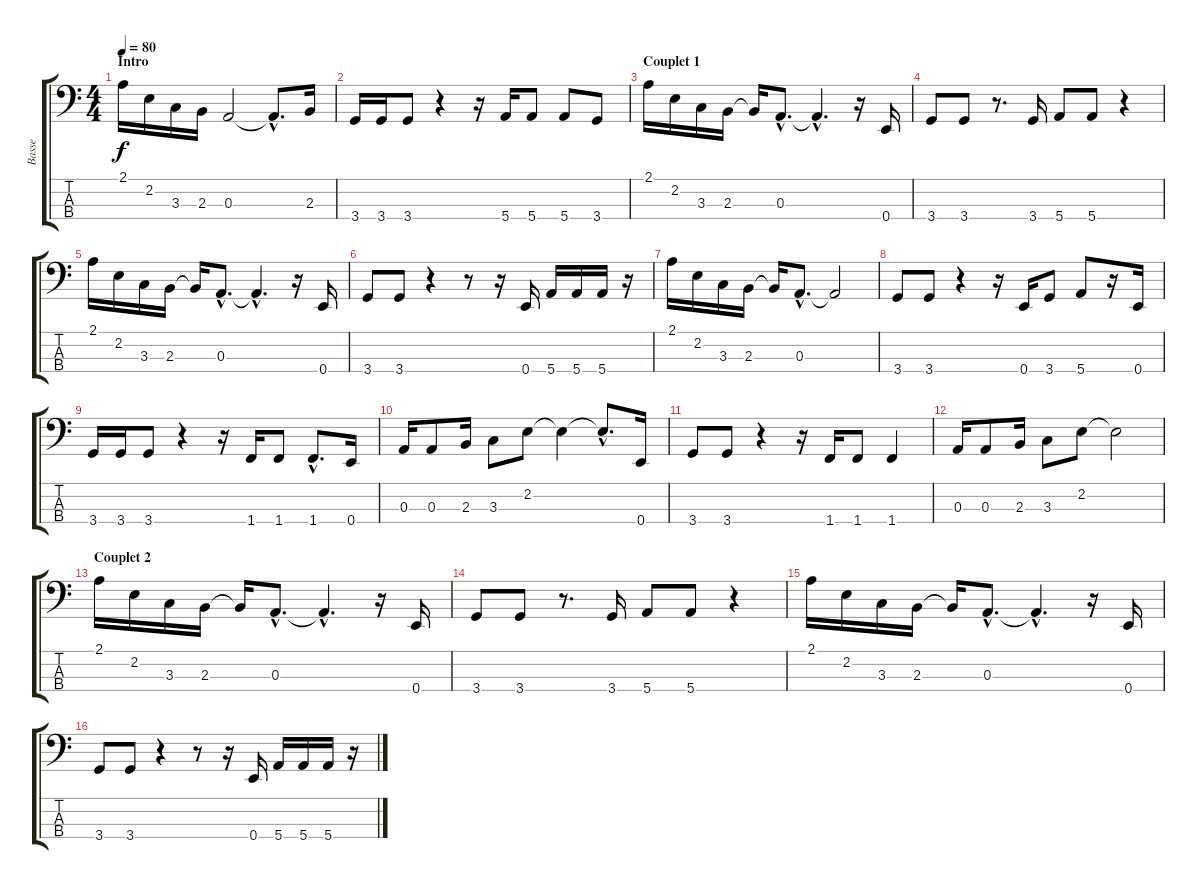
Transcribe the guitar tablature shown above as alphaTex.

\track ("Basse" "Basse") {instrument electricbassfinger}
\staff {score tabs}
\tuning (G2 D2 A1 E1) {hide}
\ts (4 4)
\section ("" "Intro")
\tempo 80
\clef f4
\ks c
2.1.16{dy f instrument electricbassfinger} 2.2.16 3.3.16 2.3.16 0.3.2 0.3{hac t}.8{d} 2.3.16 |
3.4.16 3.4.16 3.4.8 r.4 r.16 5.4.16 5.4.8 5.4.8 3.4.8 |
\section ("" "Couplet 1")
2.1.16 2.2.16 3.3.16 2.3.16 2.3{t}.16 0.3{hac}.8{d} 0.3{hac t}.4{d} r.16 0.4.16 |
3.4.8 3.4.8 r.8{d} 3.4.16 5.4.8 5.4.8 r.4 |
2.1.16 2.2.16 3.3.16 2.3.16 2.3{t}.16 0.3{hac}.8{d} 0.3{hac t}.4{d} r.16 0.4.16 |
3.4.8 3.4.8 r.4 r.8 r.16 0.4.16 5.4.16 5.4.16 5.4.16 r.16 |
2.1.16 2.2.16 3.3.16 2.3.16 2.3{t}.16 0.3{hac}.8{d} 0.3{t}.2 |
3.4.8 3.4.8 r.4 r.16 0.4.16 3.4.8 5.4.8 r.16 0.4.16 |
3.4.16 3.4.16 3.4.8 r.4 r.16 1.4.16 1.4.8 1.4{hac}.8{d} 0.4.16 |
0.3.16 0.3.8 2.3.16 3.3.8 2.2.8 2.2{t}.4 2.2{hac t}.8{d} 0.4.16 |
3.4.8 3.4.8 r.4 r.16 1.4.16 1.4.8 1.4.4 |
0.3.16 0.3.8 2.3.16 3.3.8 2.2.8 2.2{t}.2 |
\section ("" "Couplet 2")
2.1.16 2.2.16 3.3.16 2.3.16 2.3{t}.16 0.3{hac}.8{d} 0.3{hac t}.4{d} r.16 0.4.16 |
3.4.8 3.4.8 r.8{d} 3.4.16 5.4.8 5.4.8 r.4 |
2.1.16 2.2.16 3.3.16 2.3.16 2.3{t}.16 0.3{hac}.8{d} 0.3{hac t}.4{d} r.16 0.4.16 |
3.4.8 3.4.8 r.4 r.8 r.16 0.4.16 5.4.16 5.4.16 5.4.16 r.16
